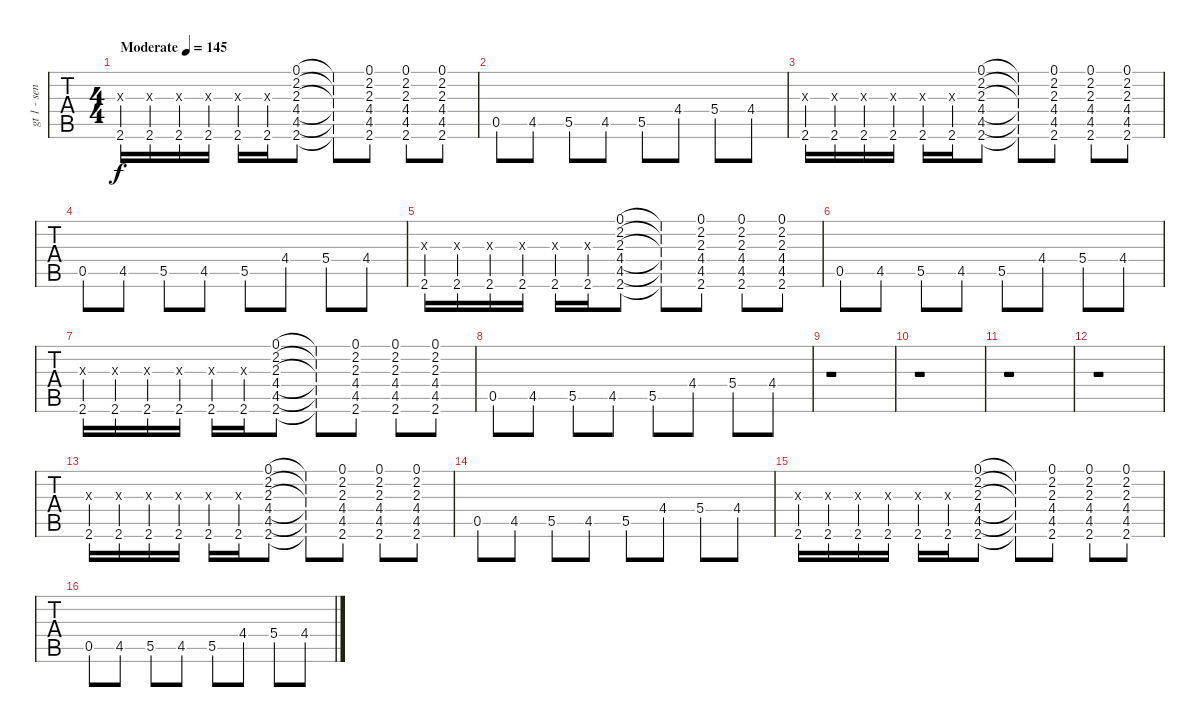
\track ("gt 1 - sensible" "gt 1 - sen") {instrument overdrivenguitar}
\staff {tabs}
\tuning (E4 B3 G3 D3 A2 E2) {hide}
\ts (4 4)
\tempo (145 "Moderate")
\clef g2
\ks c
(0.3{x} 2.6).16{dy f instrument overdrivenguitar} (0.3{x} 2.6).16 (0.3{x} 2.6).16 (0.3{x} 2.6).16 (0.3{x} 2.6).16 (0.3{x} 2.6).16 (0.1 2.2 2.3 4.4 4.5 2.6).8 (0.1{t} 2.2{t} 2.3{t} 4.4{t} 4.5{t} 2.6{t}).8 (0.1 2.2 2.3 4.4 4.5 2.6).8 (0.1 2.2 2.3 4.4 4.5 2.6).8 (0.1 2.2 2.3 4.4 4.5 2.6).8 |
0.5.8 4.5.8 5.5.8 4.5.8 5.5.8 4.4.8 5.4.8 4.4.8 |
(0.3{x} 2.6).16 (0.3{x} 2.6).16 (0.3{x} 2.6).16 (0.3{x} 2.6).16 (0.3{x} 2.6).16 (0.3{x} 2.6).16 (0.1 2.2 2.3 4.4 4.5 2.6).8 (0.1{t} 2.2{t} 2.3{t} 4.4{t} 4.5{t} 2.6{t}).8 (0.1 2.2 2.3 4.4 4.5 2.6).8 (0.1 2.2 2.3 4.4 4.5 2.6).8 (0.1 2.2 2.3 4.4 4.5 2.6).8 |
0.5.8 4.5.8 5.5.8 4.5.8 5.5.8 4.4.8 5.4.8 4.4.8 |
(0.3{x} 2.6).16 (0.3{x} 2.6).16 (0.3{x} 2.6).16 (0.3{x} 2.6).16 (0.3{x} 2.6).16 (0.3{x} 2.6).16 (0.1 2.2 2.3 4.4 4.5 2.6).8 (0.1{t} 2.2{t} 2.3{t} 4.4{t} 4.5{t} 2.6{t}).8 (0.1 2.2 2.3 4.4 4.5 2.6).8 (0.1 2.2 2.3 4.4 4.5 2.6).8 (0.1 2.2 2.3 4.4 4.5 2.6).8 |
0.5.8 4.5.8 5.5.8 4.5.8 5.5.8 4.4.8 5.4.8 4.4.8 |
(0.3{x} 2.6).16 (0.3{x} 2.6).16 (0.3{x} 2.6).16 (0.3{x} 2.6).16 (0.3{x} 2.6).16 (0.3{x} 2.6).16 (0.1 2.2 2.3 4.4 4.5 2.6).8 (0.1{t} 2.2{t} 2.3{t} 4.4{t} 4.5{t} 2.6{t}).8 (0.1 2.2 2.3 4.4 4.5 2.6).8 (0.1 2.2 2.3 4.4 4.5 2.6).8 (0.1 2.2 2.3 4.4 4.5 2.6).8 |
0.5.8 4.5.8 5.5.8 4.5.8 5.5.8 4.4.8 5.4.8 4.4.8 |
r.1 |
r.1 |
r.1 |
r.1 |
(0.3{x} 2.6).16 (0.3{x} 2.6).16 (0.3{x} 2.6).16 (0.3{x} 2.6).16 (0.3{x} 2.6).16 (0.3{x} 2.6).16 (0.1 2.2 2.3 4.4 4.5 2.6).8 (0.1{t} 2.2{t} 2.3{t} 4.4{t} 4.5{t} 2.6{t}).8 (0.1 2.2 2.3 4.4 4.5 2.6).8 (0.1 2.2 2.3 4.4 4.5 2.6).8 (0.1 2.2 2.3 4.4 4.5 2.6).8 |
0.5.8 4.5.8 5.5.8 4.5.8 5.5.8 4.4.8 5.4.8 4.4.8 |
(0.3{x} 2.6).16 (0.3{x} 2.6).16 (0.3{x} 2.6).16 (0.3{x} 2.6).16 (0.3{x} 2.6).16 (0.3{x} 2.6).16 (0.1 2.2 2.3 4.4 4.5 2.6).8 (0.1{t} 2.2{t} 2.3{t} 4.4{t} 4.5{t} 2.6{t}).8 (0.1 2.2 2.3 4.4 4.5 2.6).8 (0.1 2.2 2.3 4.4 4.5 2.6).8 (0.1 2.2 2.3 4.4 4.5 2.6).8 |
0.5.8 4.5.8 5.5.8 4.5.8 5.5.8 4.4.8 5.4.8 4.4.8
